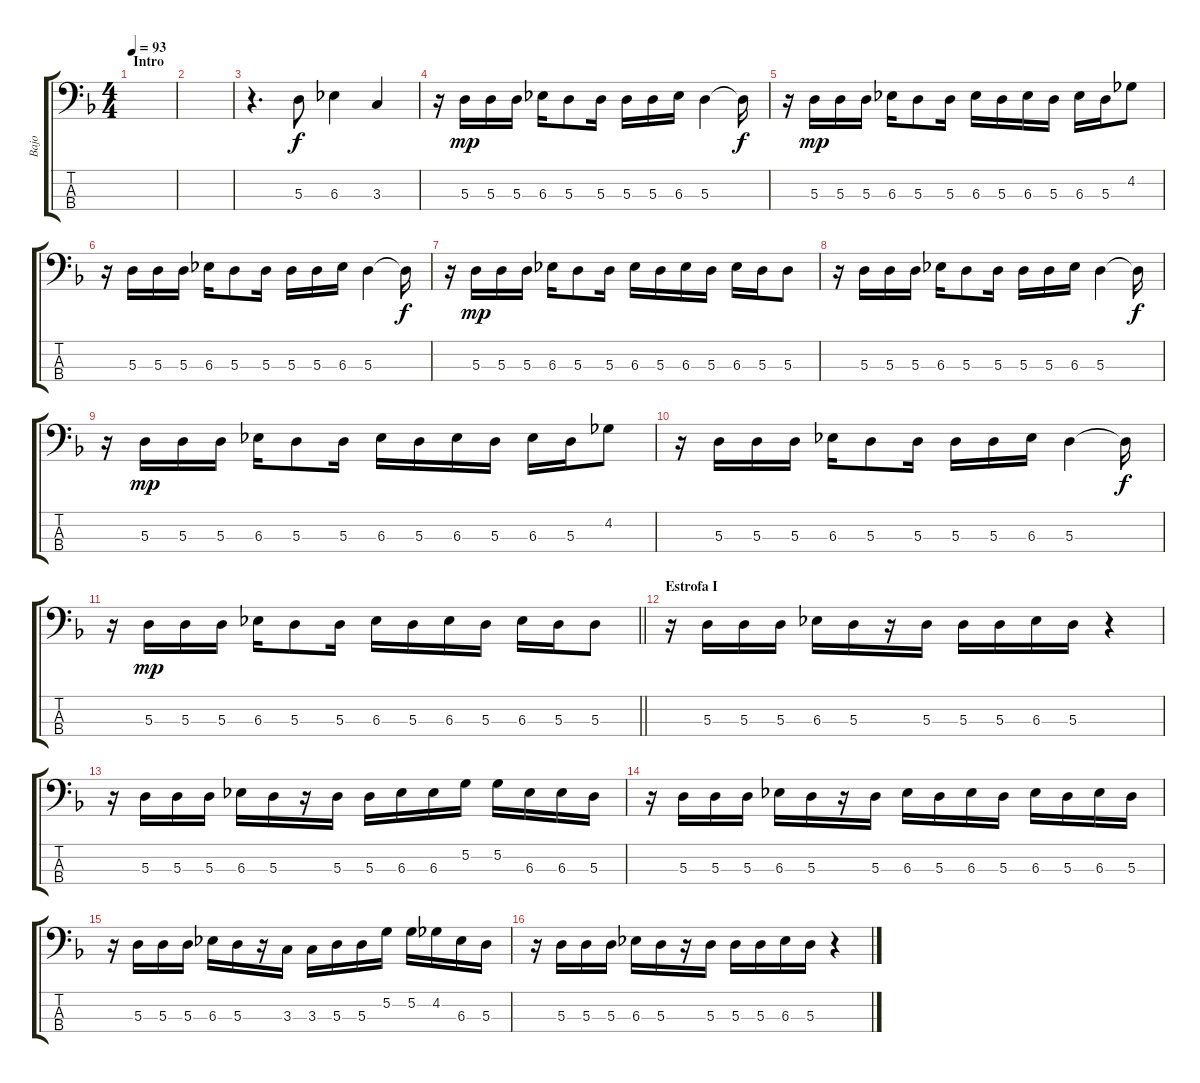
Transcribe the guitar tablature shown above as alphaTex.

\track ("Bajo" "Bajo") {instrument electricbassfinger}
\staff {score tabs}
\tuning (G2 D2 A1 E1) {hide}
\ts (4 4)
\section ("" "Intro")
\tempo 93
\clef f4
\ks dminor
|
|
r.4{d} 5.3.8 6.3.4 3.3.4 |
r.16 5.3.16{dy mp} 5.3.16 5.3.16 6.3.16 5.3.8 5.3.16 5.3.16 5.3.16 6.3.16 5.3.4 5.3{t}.16{dy f} |
r.16 5.3.16{dy mp} 5.3.16 5.3.16 6.3.16 5.3.8 5.3.16 6.3.16 5.3.16 6.3.16 5.3.16 6.3.16 5.3.16 4.2.8 |
r.16 5.3.16 5.3.16 5.3.16 6.3.16 5.3.8 5.3.16 5.3.16 5.3.16 6.3.16 5.3.4 5.3{t}.16{dy f} |
r.16 5.3.16{dy mp} 5.3.16 5.3.16 6.3.16 5.3.8 5.3.16 6.3.16 5.3.16 6.3.16 5.3.16 6.3.16 5.3.16 5.3.8 |
r.16 5.3.16 5.3.16 5.3.16 6.3.16 5.3.8 5.3.16 5.3.16 5.3.16 6.3.16 5.3.4 5.3{t}.16{dy f} |
r.16 5.3.16{dy mp} 5.3.16 5.3.16 6.3.16 5.3.8 5.3.16 6.3.16 5.3.16 6.3.16 5.3.16 6.3.16 5.3.16 4.2.8 |
r.16 5.3.16 5.3.16 5.3.16 6.3.16 5.3.8 5.3.16 5.3.16 5.3.16 6.3.16 5.3.4 5.3{t}.16{dy f} |
\barLineRight lightlight
r.16 5.3.16{dy mp} 5.3.16 5.3.16 6.3.16 5.3.8 5.3.16 6.3.16 5.3.16 6.3.16 5.3.16 6.3.16 5.3.16 5.3.8 |
\section ("" "Estrofa I")
r.16 5.3.16 5.3.16 5.3.16 6.3.16 5.3.16 r.16 5.3.16 5.3.16 5.3.16 6.3.16 5.3.16 r.4 |
r.16 5.3.16 5.3.16 5.3.16 6.3.16 5.3.16 r.16 5.3.16 5.3.16 6.3.16 6.3.16 5.2.16 5.2.16 6.3.16 6.3.16 5.3.16 |
r.16 5.3.16 5.3.16 5.3.16 6.3.16 5.3.16 r.16 5.3.16 6.3.16 5.3.16 6.3.16 5.3.16 6.3.16 5.3.16 6.3.16 5.3.16 |
r.16 5.3.16 5.3.16 5.3.16 6.3.16 5.3.16 r.16 3.3.16 3.3.16 5.3.16 5.3.16 5.2.16 5.2.16 4.2.16 6.3.16 5.3.16 |
r.16 5.3.16 5.3.16 5.3.16 6.3.16 5.3.16 r.16 5.3.16 5.3.16 5.3.16 6.3.16 5.3.16 r.4
